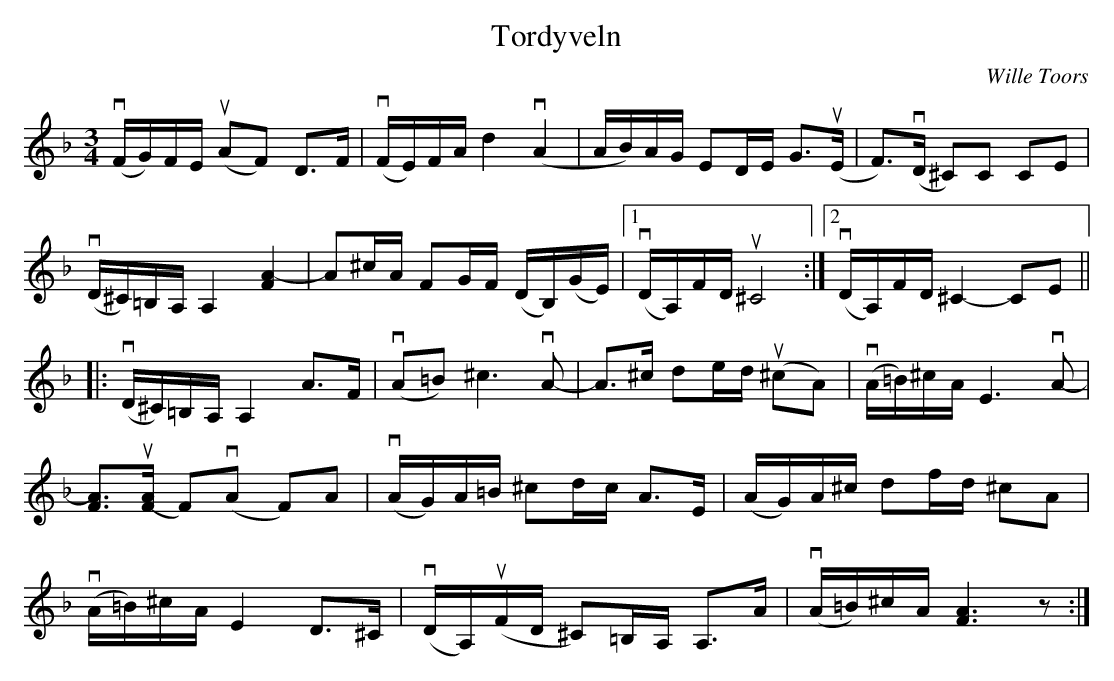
X:1
T: Tordyveln
C: Wille Toors
M: 3/4
L: 1/8
K: Dm
v(F/G/)F/E/ u(AF) D>F | v(F/E/)F/A/ d2 v(A2 | A/B/)A/G/ ED/E/ G>u(E | F)>v(D ^C)C CE |
v(D/^C/)=B,/A,/ A,2 [F2A2-] | A^c/A/ FG/F/ (D/B,/)(G/E/) |1 v(D/A,/)F/D/ u^C4 :|2 v(D/A,/)F/D/ ^C2- CE ||
|: v(D/^C/)=B,/A,/ A,2 A>F | v(A=B) ^c3 vA- | A>^c de/d/ u(^cA) | v(A/=B/)^c/A/ E3 vA- |
[AF]>u[F(A] F)v(A F)A | v(A/G/)A/=B/ ^cd/c/ A>E | (A/G/)A/^c/ df/d/ ^cA |
v(A/=B/)^c/A/ E2 D>^C | v(D/A,/)u(F/D/ ^C)=B,/A,/ A,>A | v(A/=B/)^c/A/ [A3F3]z :|
